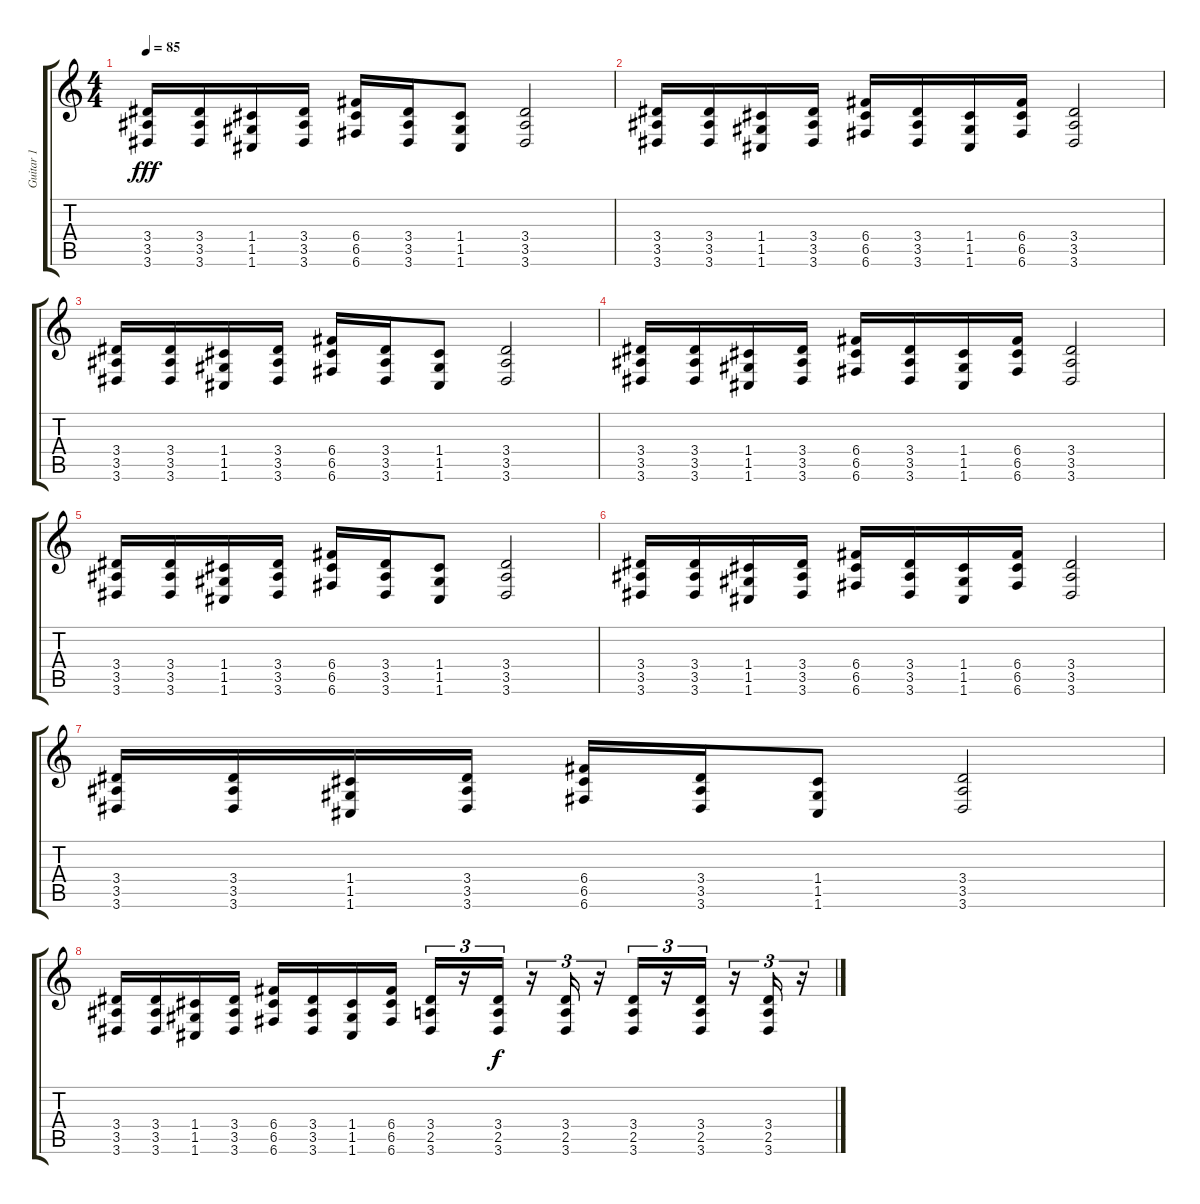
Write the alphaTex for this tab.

\track ("Guitar 1" "Guitar 1") {instrument distortionguitar}
\staff {score tabs}
\tuning (D4 A3 F3 C3 G2 C2) {hide}
\ts (4 4)
\tempo 85
\clef g2
\ks c
(3.4 3.5 3.6).16{dy fff} (3.4 3.5 3.6).16 (1.4 1.5 1.6).16 (3.4 3.5 3.6).16 (6.4 6.5 6.6).16 (3.4 3.5 3.6).16 (1.4 1.5 1.6).8 (3.4 3.5 3.6).2 |
(3.4 3.5 3.6).16 (3.4 3.5 3.6).16 (1.4 1.5 1.6).16 (3.4 3.5 3.6).16 (6.4 6.5 6.6).16 (3.4 3.5 3.6).16 (1.4 1.5 1.6).16 (6.4 6.5 6.6).16 (3.4 3.5 3.6).2 |
(3.4 3.5 3.6).16 (3.4 3.5 3.6).16 (1.4 1.5 1.6).16 (3.4 3.5 3.6).16 (6.4 6.5 6.6).16 (3.4 3.5 3.6).16 (1.4 1.5 1.6).8 (3.4 3.5 3.6).2 |
(3.4 3.5 3.6).16 (3.4 3.5 3.6).16 (1.4 1.5 1.6).16 (3.4 3.5 3.6).16 (6.4 6.5 6.6).16 (3.4 3.5 3.6).16 (1.4 1.5 1.6).16 (6.4 6.5 6.6).16 (3.4 3.5 3.6).2 |
(3.4 3.5 3.6).16 (3.4 3.5 3.6).16 (1.4 1.5 1.6).16 (3.4 3.5 3.6).16 (6.4 6.5 6.6).16 (3.4 3.5 3.6).16 (1.4 1.5 1.6).8 (3.4 3.5 3.6).2 |
(3.4 3.5 3.6).16 (3.4 3.5 3.6).16 (1.4 1.5 1.6).16 (3.4 3.5 3.6).16 (6.4 6.5 6.6).16 (3.4 3.5 3.6).16 (1.4 1.5 1.6).16 (6.4 6.5 6.6).16 (3.4 3.5 3.6).2 |
(3.4 3.5 3.6).16 (3.4 3.5 3.6).16 (1.4 1.5 1.6).16 (3.4 3.5 3.6).16 (6.4 6.5 6.6).16 (3.4 3.5 3.6).16 (1.4 1.5 1.6).8 (3.4 3.5 3.6).2 |
(3.4 3.5 3.6).16 (3.4 3.5 3.6).16 (1.4 1.5 1.6).16 (3.4 3.5 3.6).16 (6.4 6.5 6.6).16 (3.4 3.5 3.6).16 (1.4 1.5 1.6).16 (6.4 6.5 6.6).16 (3.4 2.5 3.6).16{tu (3 2)} r.16{tu (3 2)} (3.4 2.5 3.6).16{tu (3 2) dy f} r.16{tu (3 2)} (3.4 2.5 3.6).16{tu (3 2)} r.16{tu (3 2)} (3.4 2.5 3.6).16{tu (3 2)} r.16{tu (3 2)} (3.4 2.5 3.6).16{tu (3 2)} r.16{tu (3 2)} (3.4 2.5 3.6).16{tu (3 2)} r.16{tu (3 2)}
